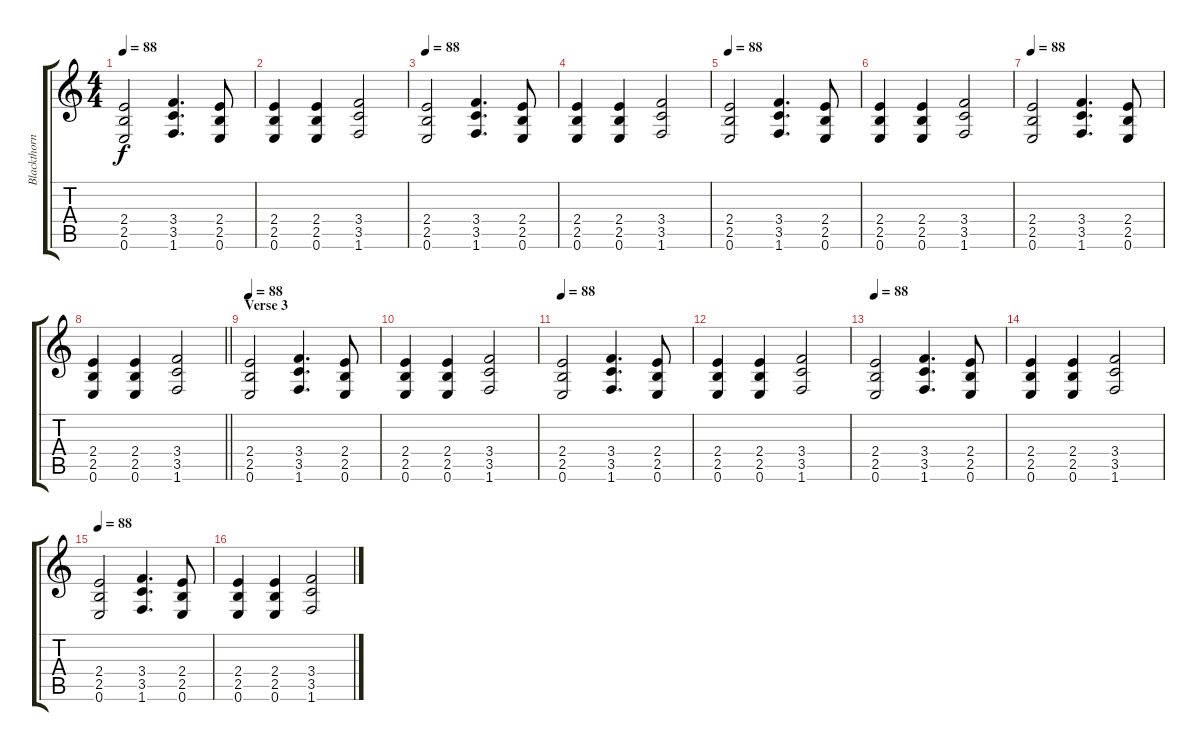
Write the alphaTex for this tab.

\track ("Blackthorn" "Blackthorn") {instrument distortionguitar}
\staff {score tabs}
\tuning (E4 B3 G3 D3 A2 E2) {hide}
\ts (4 4)
\tempo 88
\clef g2
\ks c
(2.4 2.5 0.6).2{dy f} (3.4 3.5 1.6).4{d} (2.4 2.5 0.6).8 |
(2.4 2.5 0.6).4 (2.4 2.5 0.6).4 (3.4 3.5 1.6).2 |
\tempo 88
(2.4 2.5 0.6).2 (3.4 3.5 1.6).4{d} (2.4 2.5 0.6).8 |
(2.4 2.5 0.6).4 (2.4 2.5 0.6).4 (3.4 3.5 1.6).2 |
\tempo 88
(2.4 2.5 0.6).2 (3.4 3.5 1.6).4{d} (2.4 2.5 0.6).8 |
(2.4 2.5 0.6).4 (2.4 2.5 0.6).4 (3.4 3.5 1.6).2 |
\tempo 88
(2.4 2.5 0.6).2 (3.4 3.5 1.6).4{d} (2.4 2.5 0.6).8 |
\barLineRight lightlight
(2.4 2.5 0.6).4 (2.4 2.5 0.6).4 (3.4 3.5 1.6).2 |
\section ("" "Verse 3")
\tempo 88
(2.4 2.5 0.6).2 (3.4 3.5 1.6).4{d} (2.4 2.5 0.6).8 |
(2.4 2.5 0.6).4 (2.4 2.5 0.6).4 (3.4 3.5 1.6).2 |
\tempo 88
(2.4 2.5 0.6).2 (3.4 3.5 1.6).4{d} (2.4 2.5 0.6).8 |
(2.4 2.5 0.6).4 (2.4 2.5 0.6).4 (3.4 3.5 1.6).2 |
\tempo 88
(2.4 2.5 0.6).2 (3.4 3.5 1.6).4{d} (2.4 2.5 0.6).8 |
(2.4 2.5 0.6).4 (2.4 2.5 0.6).4 (3.4 3.5 1.6).2 |
\tempo 88
(2.4 2.5 0.6).2 (3.4 3.5 1.6).4{d} (2.4 2.5 0.6).8 |
(2.4 2.5 0.6).4 (2.4 2.5 0.6).4 (3.4 3.5 1.6).2
